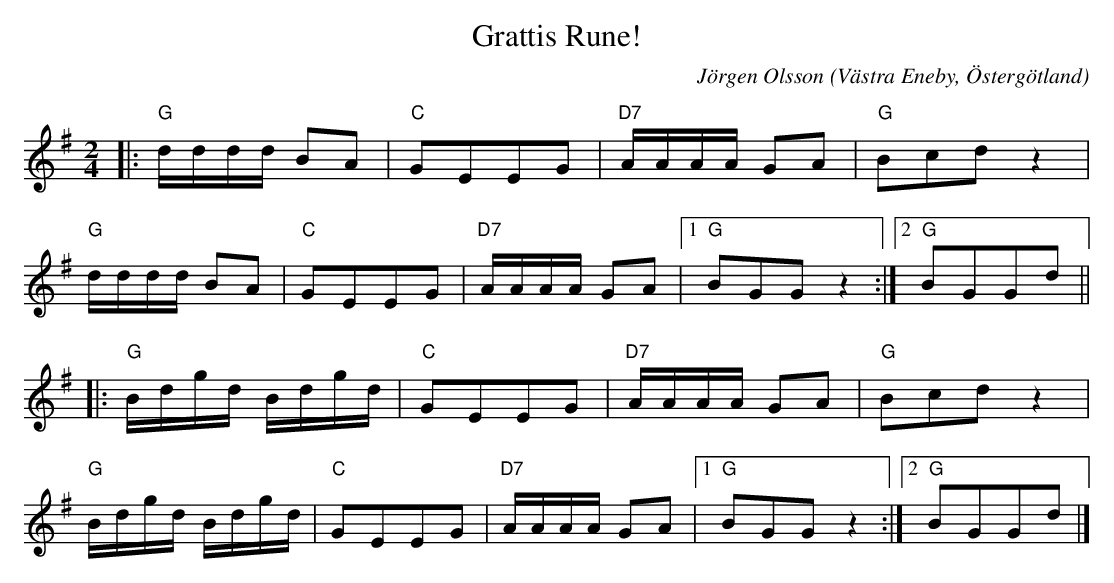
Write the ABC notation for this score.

X:1
T:Grattis Rune!
C:Jörgen Olsson
O:Västra Eneby, Östergötland
Q:115
M:2/4
L:1/8
K:G
|:"G"d/2d/2d/2d/2 BA|"C"GEEG|"D7"A/2A/2A/2A/2 GA|"G"Bcd z2|
"G"d/2d/2d/2d/2 BA|"C"GEEG|"D7"A/2A/2A/2A/2 GA|1"G"BGG z2 :|2"G"BGGd ||
|:"G"B/2d/2g/2d/2 B/2d/2g/2d/2|"C"GEEG|"D7"A/2A/2A/2A/2 GA|"G"Bcd z2|
"G"B/2d/2g/2d/2 B/2d/2g/2d/2 |"C"GEEG|"D7"A/2A/2A/2A/2 GA|1"G"BGG z2 :|2"G"BGGd |]
